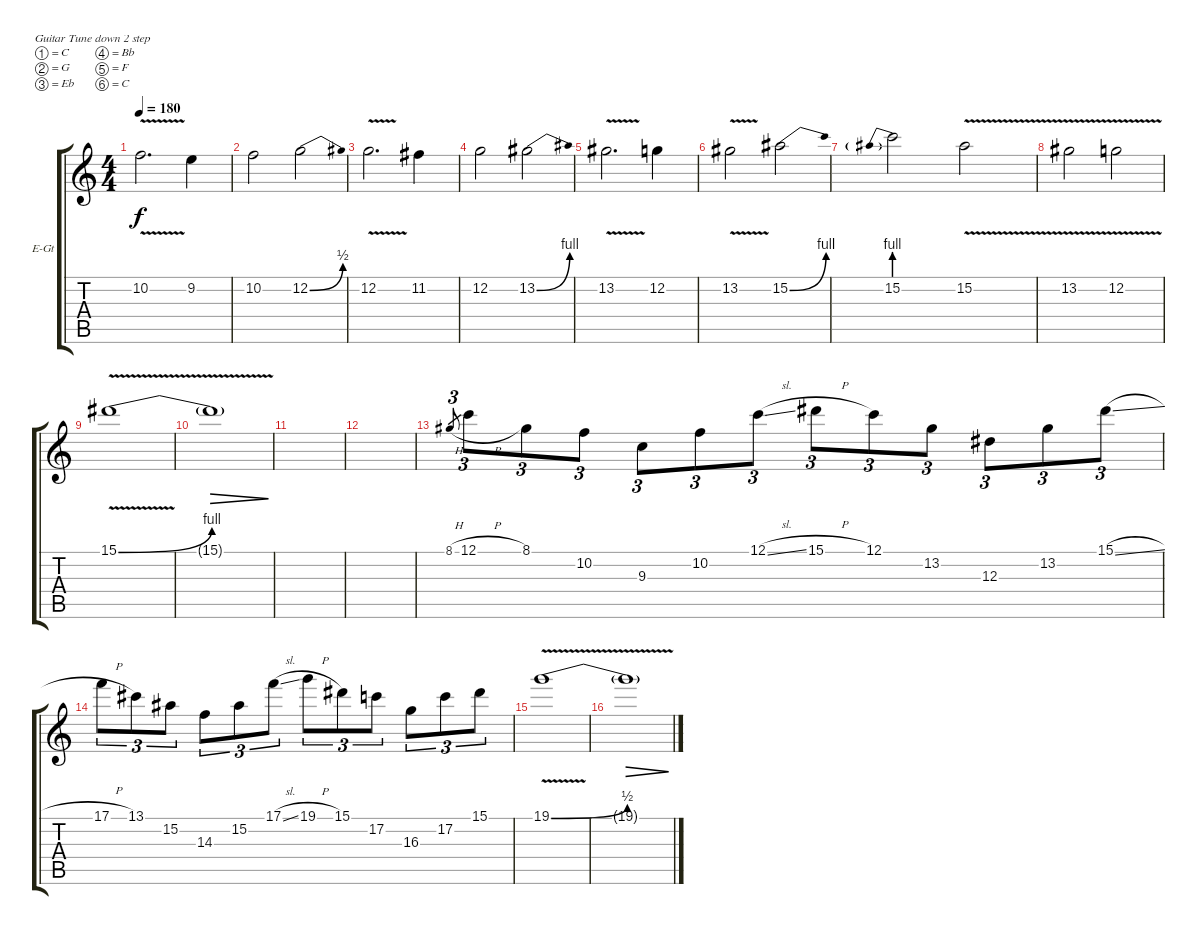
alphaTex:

\bracketExtendMode groupsimilarinstruments
\firstSystemTrackNameOrientation horizontal
\otherSystemsTrackNameOrientation horizontal
\track ("Gtr2" "E-Gt") {instrument distortionguitar}
\staff {score tabs}
\tuning (C4 G3 Eb3 Bb2 F2 C2)
\ts (4 4)
\tempo 180
\clef g2
\ks c
10.2{v}.2{d dy f instrument distortionguitar} 9.2.4 |
10.2.2 12.2{be (bend 0 0 15 2)}.2 |
12.2{v}.2{d} 11.2.4 |
12.2.2 13.2{be (bend 0 0 15 4)}.2 |
13.2{v}.2{d} 12.2.4 |
13.2{v}.2 15.2{be (bend 0 0 15 4)}.2 |
15.2{be (prebend 0 4 60 4)}.2 15.2{v}.2 |
13.2{v}.2 12.2{v}.2 |
15.1{be (bend 0 0 7.8 4) v}.1 |
15.1{be (hold 0 0 60 0) v t}.1{dec} |
|
|
8.1{h}.8{tu (3 2) gr} 12.1{h}.8{tu (3 2)} 8.1.8{tu (3 2)} 10.2.8{tu (3 2)} 9.3.8{tu (3 2)} 10.2.8{tu (3 2)} 12.1{sl}.8{tu (3 2)} 15.1{h}.8{tu (3 2)} 12.1.8{tu (3 2)} 13.2.8{tu (3 2)} 12.3.8{tu (3 2)} 13.2.8{tu (3 2)} 15.1{sl}.8{tu (3 2)} |
17.1{h}.8{tu (3 2)} 13.1.8{tu (3 2)} 15.2.8{tu (3 2)} 14.3.8{tu (3 2)} 15.2.8{tu (3 2)} 17.1{sl}.8{tu (3 2)} 19.1{h}.8{tu (3 2)} 15.1.8{tu (3 2)} 17.2.8{tu (3 2)} 16.3.8{tu (3 2)} 17.2.8{tu (3 2)} 15.1.8{tu (3 2)} |
19.1{be (bend 0 0 15 2) v}.1 |
19.1{be (hold 0 0 60 0) v t}.1{dec}
